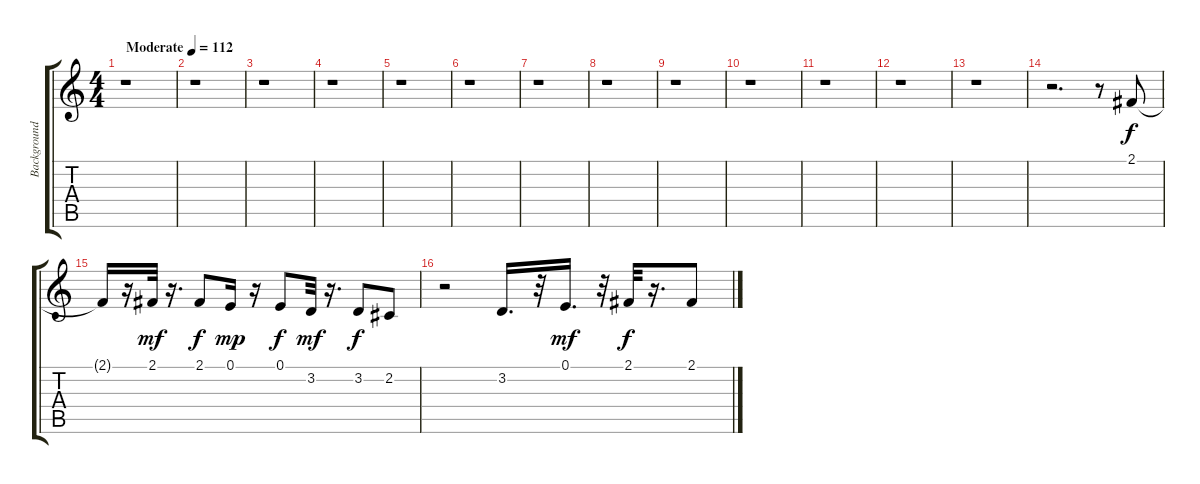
\track ("Background Vocals 1" "Background") {instrument voiceoohs}
\staff {score tabs}
\tuning (E4 B3 G3 D3 A2 E2) {hide}
\ts (4 4)
\tempo (112 "Moderate")
\clef g2
\ks c
r.1{dy f instrument voiceoohs} |
r.1 |
r.1 |
r.1 |
r.1 |
r.1 |
r.1 |
r.1 |
r.1 |
r.1 |
r.1 |
r.1 |
r.1 |
r.2{d} r.8 2.1.8 |
2.1{t}.16 r.16 2.1.32{dy mf} r.16{d} 2.1.8{dy f} 0.1.16{dy mp} r.16 0.1.8{dy f} 3.2.32{dy mf} r.16{d} 3.2.8{dy f} 2.2.8 |
r.2 3.2.16{d} r.32 0.1.16{d dy mf} r.32 2.1.32{dy f} r.16{d} 2.1.8
